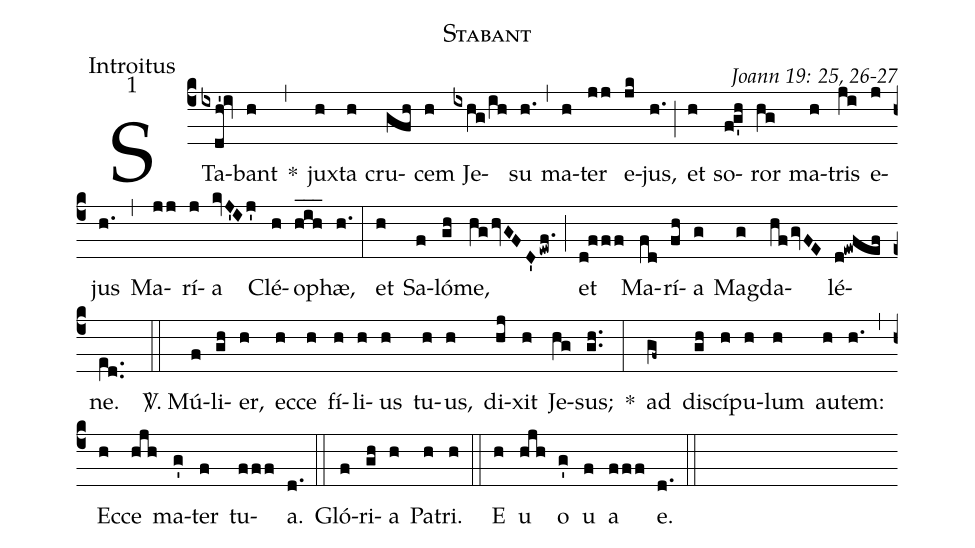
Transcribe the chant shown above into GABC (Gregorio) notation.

name: Stabant;
office-part: Introitus;
mode: 1;
commentary: Joann 19: 25, 26-27;
%%
(c4) STa(ixdh'!iv)bant(h) *(,) jux(h)ta(h) cru(gfh)cem(h) Je(ixhg/ih)su(h.) (,) ma(h)ter(jj) e(jk)jus,(h.) (;) et(h) so(fg'h)ror(hg) ma(h)tris(ji) e(j)jus(h.) (,) Ma(jj)rí(j)a(kvJ'Ij') Clé(h)o(h_i_h_)phæ,(h.) (:)
et(h) Sa(f)ló(gh)me,(hghvGFD'ewf.) (;) et(d!fff) Ma(fd)rí(fh)a(g) Mag(g)da(hfgvFE)lé(d!ewfef)ne.(e[ll:1]d..) (::)
~~<sp>V/</sp>. Mú(f)li(gh)er,(h) ec(h)ce(h) fí(h)li(h)us(h) tu(h)us,(h) di(hj)xit(h) Je(hg)sus;(gh..) *(:)
ad(gf~) di(gh)scí(h)pu(h)lum(h) au(h)tem:(h.) (,) Ec(h)ce(hjh) ma(g')ter(f) tu(fff)a.(d.) (::)
Gló(f)ri(gh)a(h) Pa(h)tri.(h) (::)
<eu>E(h) u(hjh) o(g') u(f) a(fff) e.</eu>(d.) (::)
